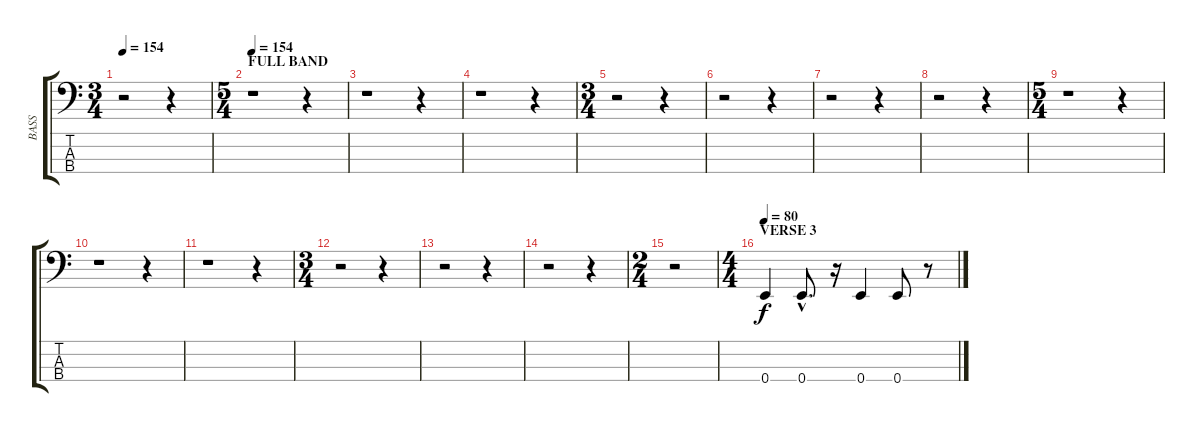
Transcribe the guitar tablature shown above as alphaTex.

\track ("BASS" "BASS") {instrument electricbassfinger}
\staff {score tabs}
\tuning (G2 D2 A1 E1) {hide}
\ts (3 4)
\tempo 154
\clef f4
\ks c
r.2{dy f} r.4 |
\ts (5 4)
\section ("" "FULL BAND")
\tempo 154
r.1 r.4 |
r.1 r.4 |
r.1 r.4 |
\ts (3 4)
r.2 r.4 |
r.2 r.4 |
r.2 r.4 |
r.2 r.4 |
\ts (5 4)
r.1 r.4 |
r.1 r.4 |
r.1 r.4 |
\ts (3 4)
r.2 r.4 |
r.2 r.4 |
r.2 r.4 |
\ts (2 4)
r.2 |
\ts (4 4)
\section ("" "VERSE 3")
\tempo 80
0.4.4 0.4{hac}.8{d} r.16 0.4.4 0.4.8 r.8
